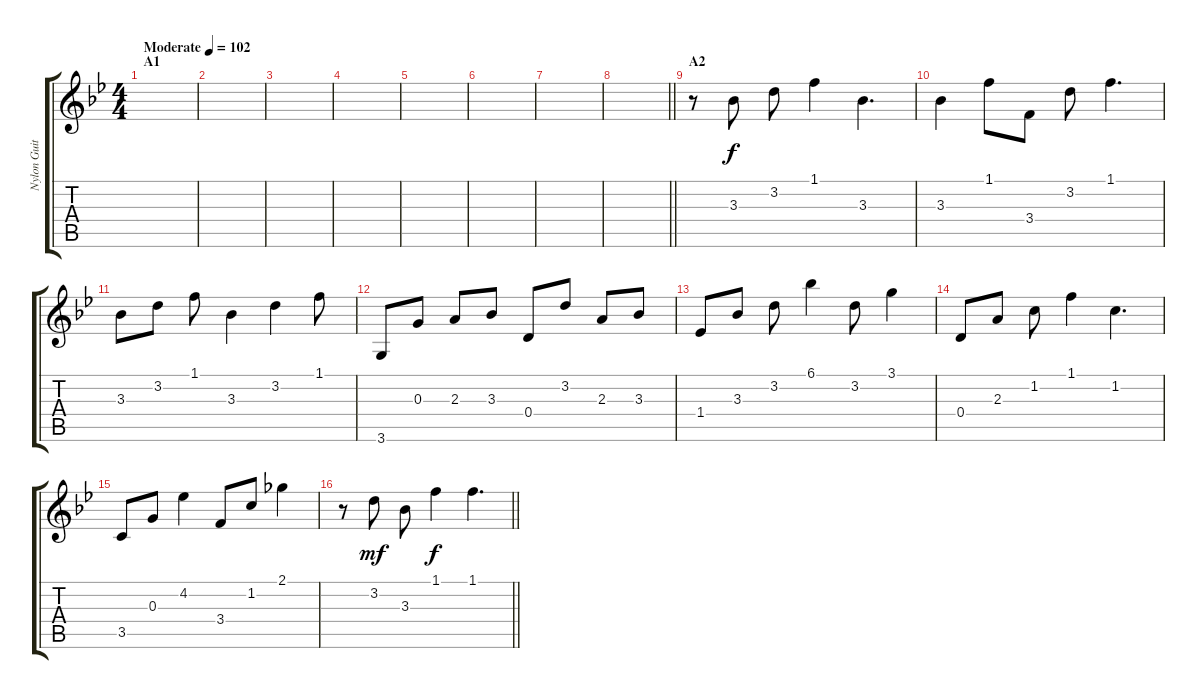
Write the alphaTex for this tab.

\track ("Nylon Guitar" "Nylon Guit") {instrument acousticguitarnylon}
\staff {score tabs}
\tuning (E4 B3 G3 D3 A2 E2) {hide}
\ts (4 4)
\section ("" "A1")
\tempo (102 "Moderate")
\clef g2
\ks bb
|
|
|
|
|
|
|
\barLineRight lightlight
|
\section ("" "A2")
r.8 3.3.8 3.2.8 1.1.4 3.3.4{d} |
3.3.4 1.1.8 3.4.8 3.2.8 1.1.4{d} |
3.3.8 3.2.8 1.1.8 3.3.4 3.2.4 1.1.8 |
3.6.8 0.3.8 2.3.8 3.3.8 0.4.8 3.2.8 2.3.8 3.3.8 |
1.4.8 3.3.8 3.2.8 6.1.4 3.2.8 3.1.4 |
0.4.8 2.3.8 1.2.8 1.1.4 1.2.4{d} |
3.5.8 0.3.8 4.2.4 3.4.8 1.2.8 2.1.4 |
\barLineRight lightlight
r.8 3.2.8{dy mf} 3.3.8 1.1.4{dy f} 1.1.4{d}
